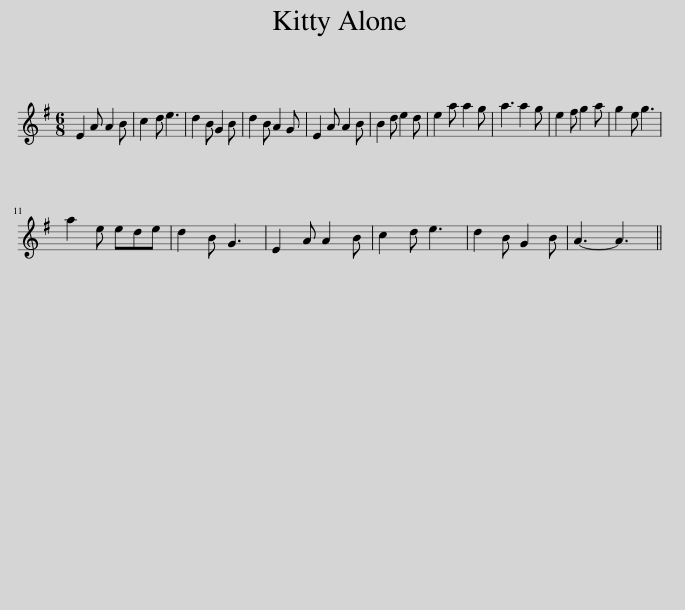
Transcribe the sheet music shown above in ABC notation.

X:1
L:1/8
M:6/8
I:linebreak $
K:G
V:1 treble
V:1
 E2 A A2 B | c2 d e3 | d2 B G2 B | d2 B A2 G | E2 A A2 B | %5
 B2 d e2 d | e2 a a2 g | a3 a2 g | e2 f g2 a | g2 e g3 |$ %10
 a2 e ede | d2 B G3 | E2 A A2 B | c2 d e3 | d2 B G2 B | %15
 A3- A3 || %16
